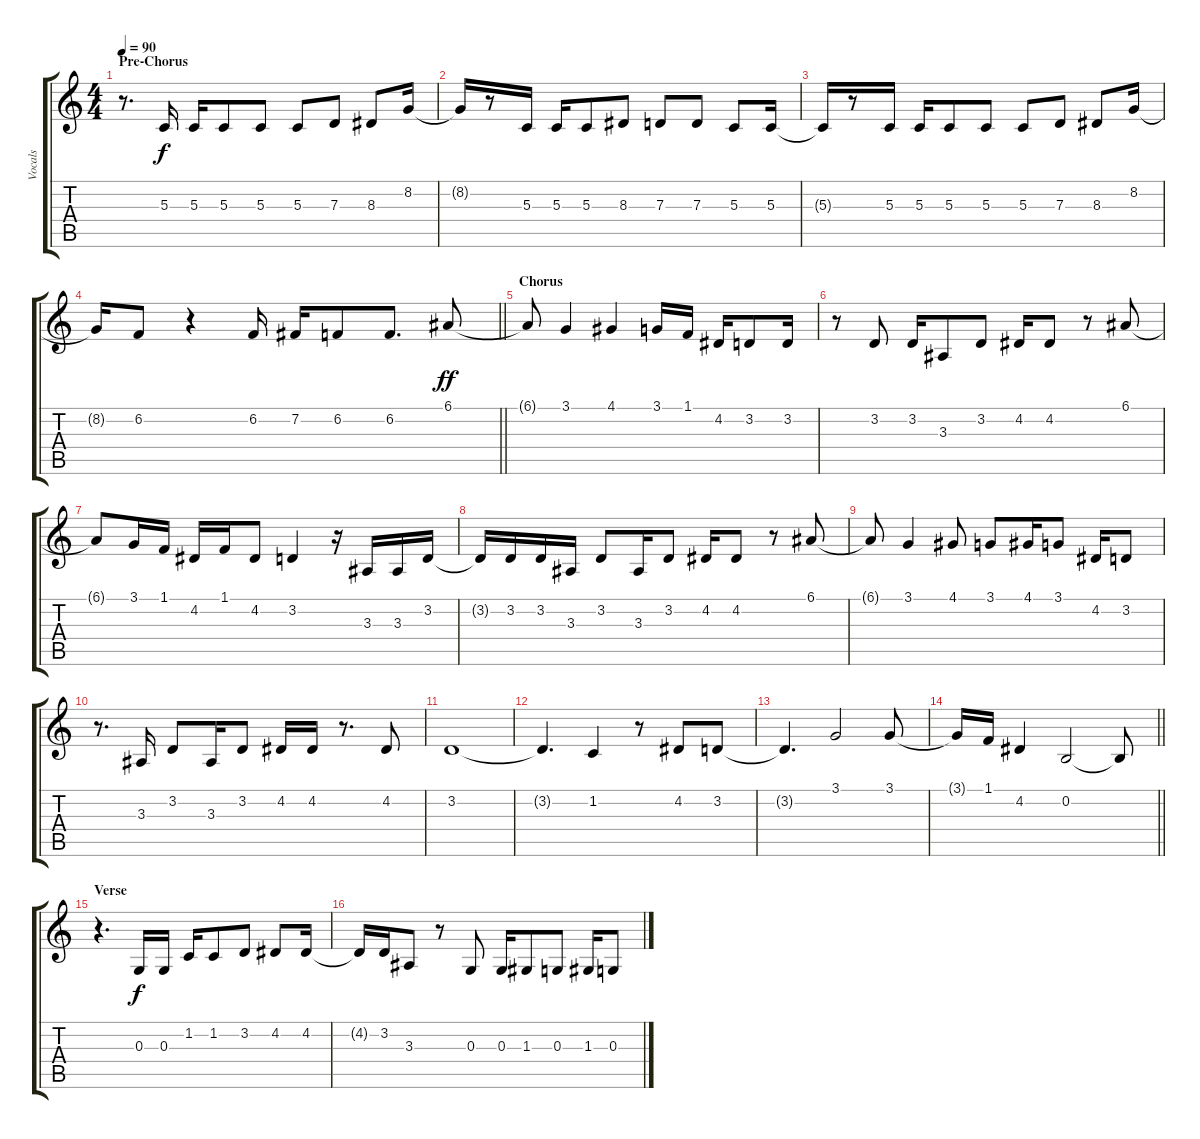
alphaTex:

\track ("Vocals" "Vocals") {instrument altosax}
\staff {score tabs}
\tuning (E4 B3 G3 D3 A2 E2) {hide}
\ts (4 4)
\section ("" "Pre-Chorus")
\tempo 90
\clef g2
\ks c
r.8{d dy f} 5.3.16 5.3.16 5.3.8 5.3.8 5.3.8 7.3.8 8.3.8 8.2.16 |
8.2{t}.16 r.8 5.3.16 5.3.16 5.3.8 8.3.8 7.3.8 7.3.8 5.3.8 5.3.16 |
5.3{t}.16 r.8 5.3.16 5.3.16 5.3.8 5.3.8 5.3.8 7.3.8 8.3.8 8.2.16 |
\barLineRight lightlight
8.2{t}.16 6.2.8 r.4 6.2.16 7.2.16 6.2.8 6.2.8{d} 6.1.8{dy ff} |
\section ("" "Chorus")
6.1{t}.8 3.1.4 4.1.4 3.1.16 1.1.16 4.2.16 3.2.8 3.2.16 |
r.8 3.2.8 3.2.16 3.3.8 3.2.8 4.2.16 4.2.8 r.8 6.1.8 |
6.1{t}.8 3.1.16 1.1.16 4.2.16 1.1.16 4.2.8 3.2.4 r.16 3.3.16 3.3.16 3.2.16 |
3.2{t}.16 3.2.16 3.2.16 3.3.16 3.2.8 3.3.16 3.2.8 4.2.16 4.2.8 r.8 6.1.8 |
6.1{t}.8 3.1.4 4.1.8 3.1.8 4.1.16 3.1.8 4.2.16 3.2.8 |
r.8{d} 3.3.16 3.2.8 3.3.16 3.2.8 4.2.16 4.2.16 r.8{d} 4.2.8 |
3.2.1 |
3.2{t}.4{d} 1.2.4 r.8 4.2.8 3.2.8 |
3.2{t}.4{d} 3.1.2 3.1.8 |
\barLineRight lightlight
3.1{t}.16 1.1.16 4.2.4 0.2.2 0.2{t}.8 |
\section ("" "Verse")
r.4{d} 0.3.16{dy f} 0.3.16 1.2.16 1.2.8 3.2.8 4.2.8 4.2.16 |
4.2{t}.16 3.2.16 3.3.8 r.8 0.3.8 0.3.16 1.3.8 0.3.8 1.3.16 0.3.8
